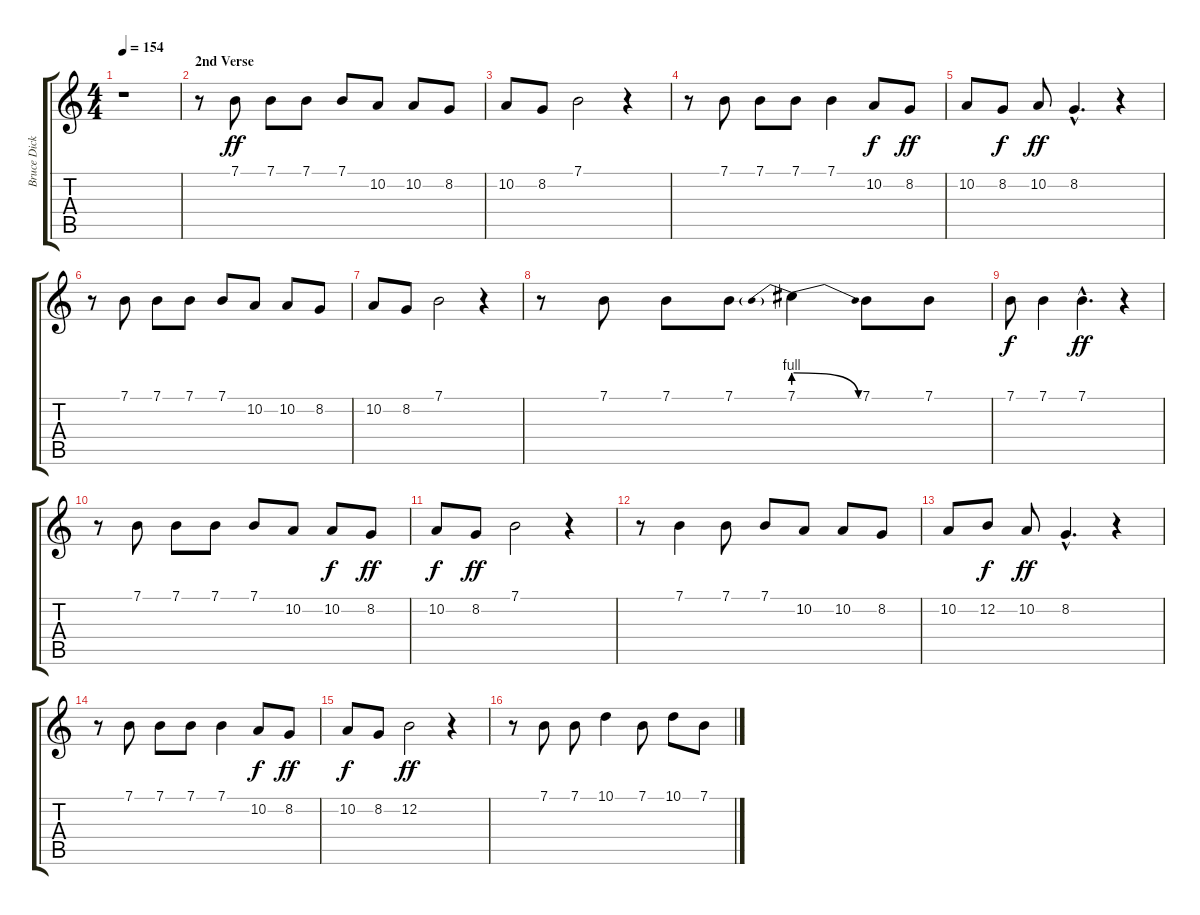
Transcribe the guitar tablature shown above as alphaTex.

\track ("Bruce Dickinson's Vocals" "Bruce Dick") {instrument lead6voice}
\staff {score tabs}
\tuning (E4 B3 G3 D3 A2 E2) {hide}
\ts (4 4)
\tempo 154
\clef g2
\ks c
r.1{dy f} |
\section ("" "2nd Verse")
r.8 7.1.8{dy ff} 7.1.8 7.1.8 7.1.8 10.2.8 10.2.8 8.2.8 |
10.2.8 8.2.8 7.1.2 r.4 |
r.8 7.1.8 7.1.8 7.1.8 7.1.4 10.2.8{dy f} 8.2.8{dy ff} |
10.2.8 8.2.8{dy f} 10.2.8{dy ff} 8.2{hac}.4{d} r.4 |
r.8 7.1.8 7.1.8 7.1.8 7.1.8 10.2.8 10.2.8 8.2.8 |
10.2.8 8.2.8 7.1.2 r.4 |
r.8 7.1.8 7.1.8 7.1.8 7.1{be (prebendrelease 0 4 60 0)}.4 7.1.8 7.1.8 |
7.1.8{dy f} 7.1.4 7.1{hac}.4{d dy ff} r.4 |
r.8 7.1.8 7.1.8 7.1.8 7.1.8 10.2.8 10.2.8{dy f} 8.2.8{dy ff} |
10.2.8{dy f} 8.2.8{dy ff} 7.1.2 r.4 |
r.8 7.1.4 7.1.8 7.1.8 10.2.8 10.2.8 8.2.8 |
10.2.8 12.2.8{dy f} 10.2.8{dy ff} 8.2{hac}.4{d} r.4 |
r.8 7.1.8 7.1.8 7.1.8 7.1.4 10.2.8{dy f} 8.2.8{dy ff} |
10.2.8{dy f} 8.2.8 12.2.2{dy ff} r.4 |
r.8 7.1.8 7.1.8 10.1.4 7.1.8 10.1.8 7.1.8
